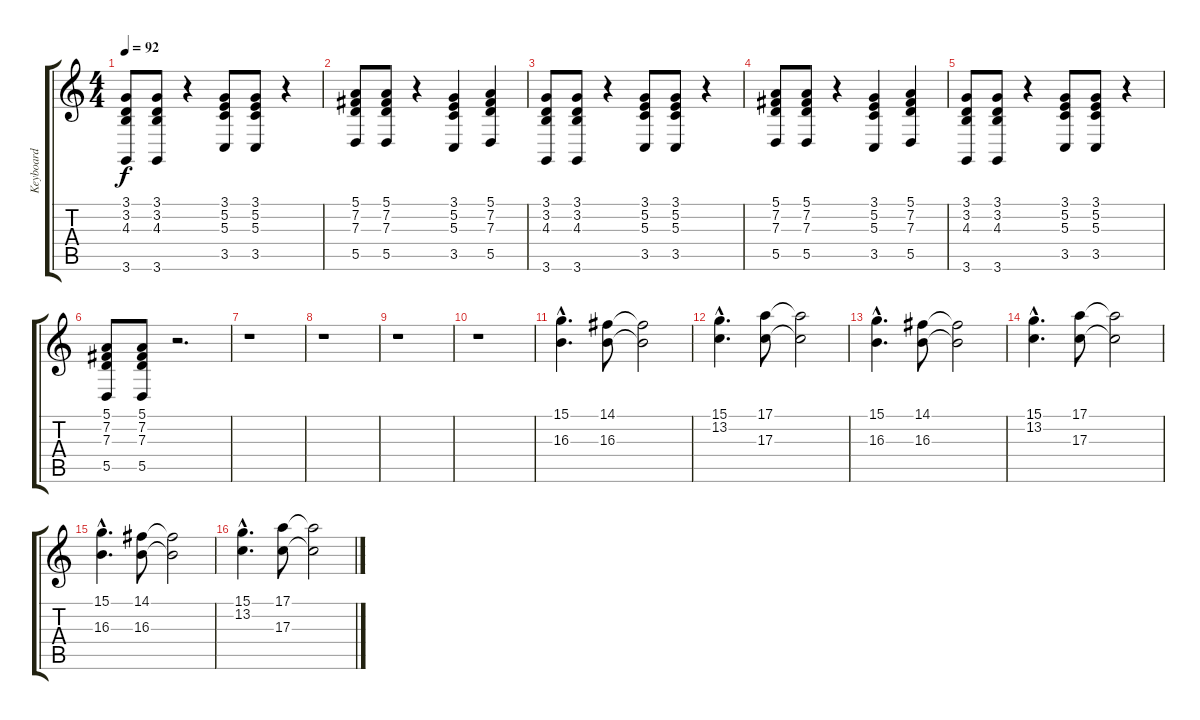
\track ("Keyboard" "Keyboard") {instrument stringensemble1}
\staff {score tabs}
\tuning (E4 B3 G3 D3 A2 E2) {hide}
\ts (4 4)
\tempo 92
\clef g2
\ks c
(3.1 3.2 4.3 3.6).8{dy f} (3.1 3.2 4.3 3.6).8 r.4 (3.1 5.2 5.3 3.5).8 (3.1 5.2 5.3 3.5).8 r.4 |
(5.1 7.2 7.3 5.5).8 (5.1 7.2 7.3 5.5).8 r.4 (3.1 5.2 5.3 3.5).4 (5.1 7.2 7.3 5.5).4 |
(3.1 3.2 4.3 3.6).8 (3.1 3.2 4.3 3.6).8 r.4 (3.1 5.2 5.3 3.5).8 (3.1 5.2 5.3 3.5).8 r.4 |
(5.1 7.2 7.3 5.5).8 (5.1 7.2 7.3 5.5).8 r.4 (3.1 5.2 5.3 3.5).4 (5.1 7.2 7.3 5.5).4 |
(3.1 3.2 4.3 3.6).8 (3.1 3.2 4.3 3.6).8 r.4 (3.1 5.2 5.3 3.5).8 (3.1 5.2 5.3 3.5).8 r.4 |
(5.1 7.2 7.3 5.5).8 (5.1 7.2 7.3 5.5).8 r.2{d} |
r.1 |
r.1 |
r.1 |
r.1 |
(15.1{hac} 16.3{hac}).4{d} (14.1 16.3).8 (14.1{t} 16.3{t}).2 |
(15.1{hac} 13.2{hac}).4{d} (17.1 17.3).8 (17.1{t} 17.3{t}).2 |
(15.1{hac} 16.3{hac}).4{d} (14.1 16.3).8 (14.1{t} 16.3{t}).2 |
(15.1{hac} 13.2{hac}).4{d} (17.1 17.3).8 (17.1{t} 17.3{t}).2 |
(15.1{hac} 16.3{hac}).4{d} (14.1 16.3).8 (14.1{t} 16.3{t}).2 |
(15.1{hac} 13.2{hac}).4{d} (17.1 17.3).8 (17.1{t} 17.3{t}).2
